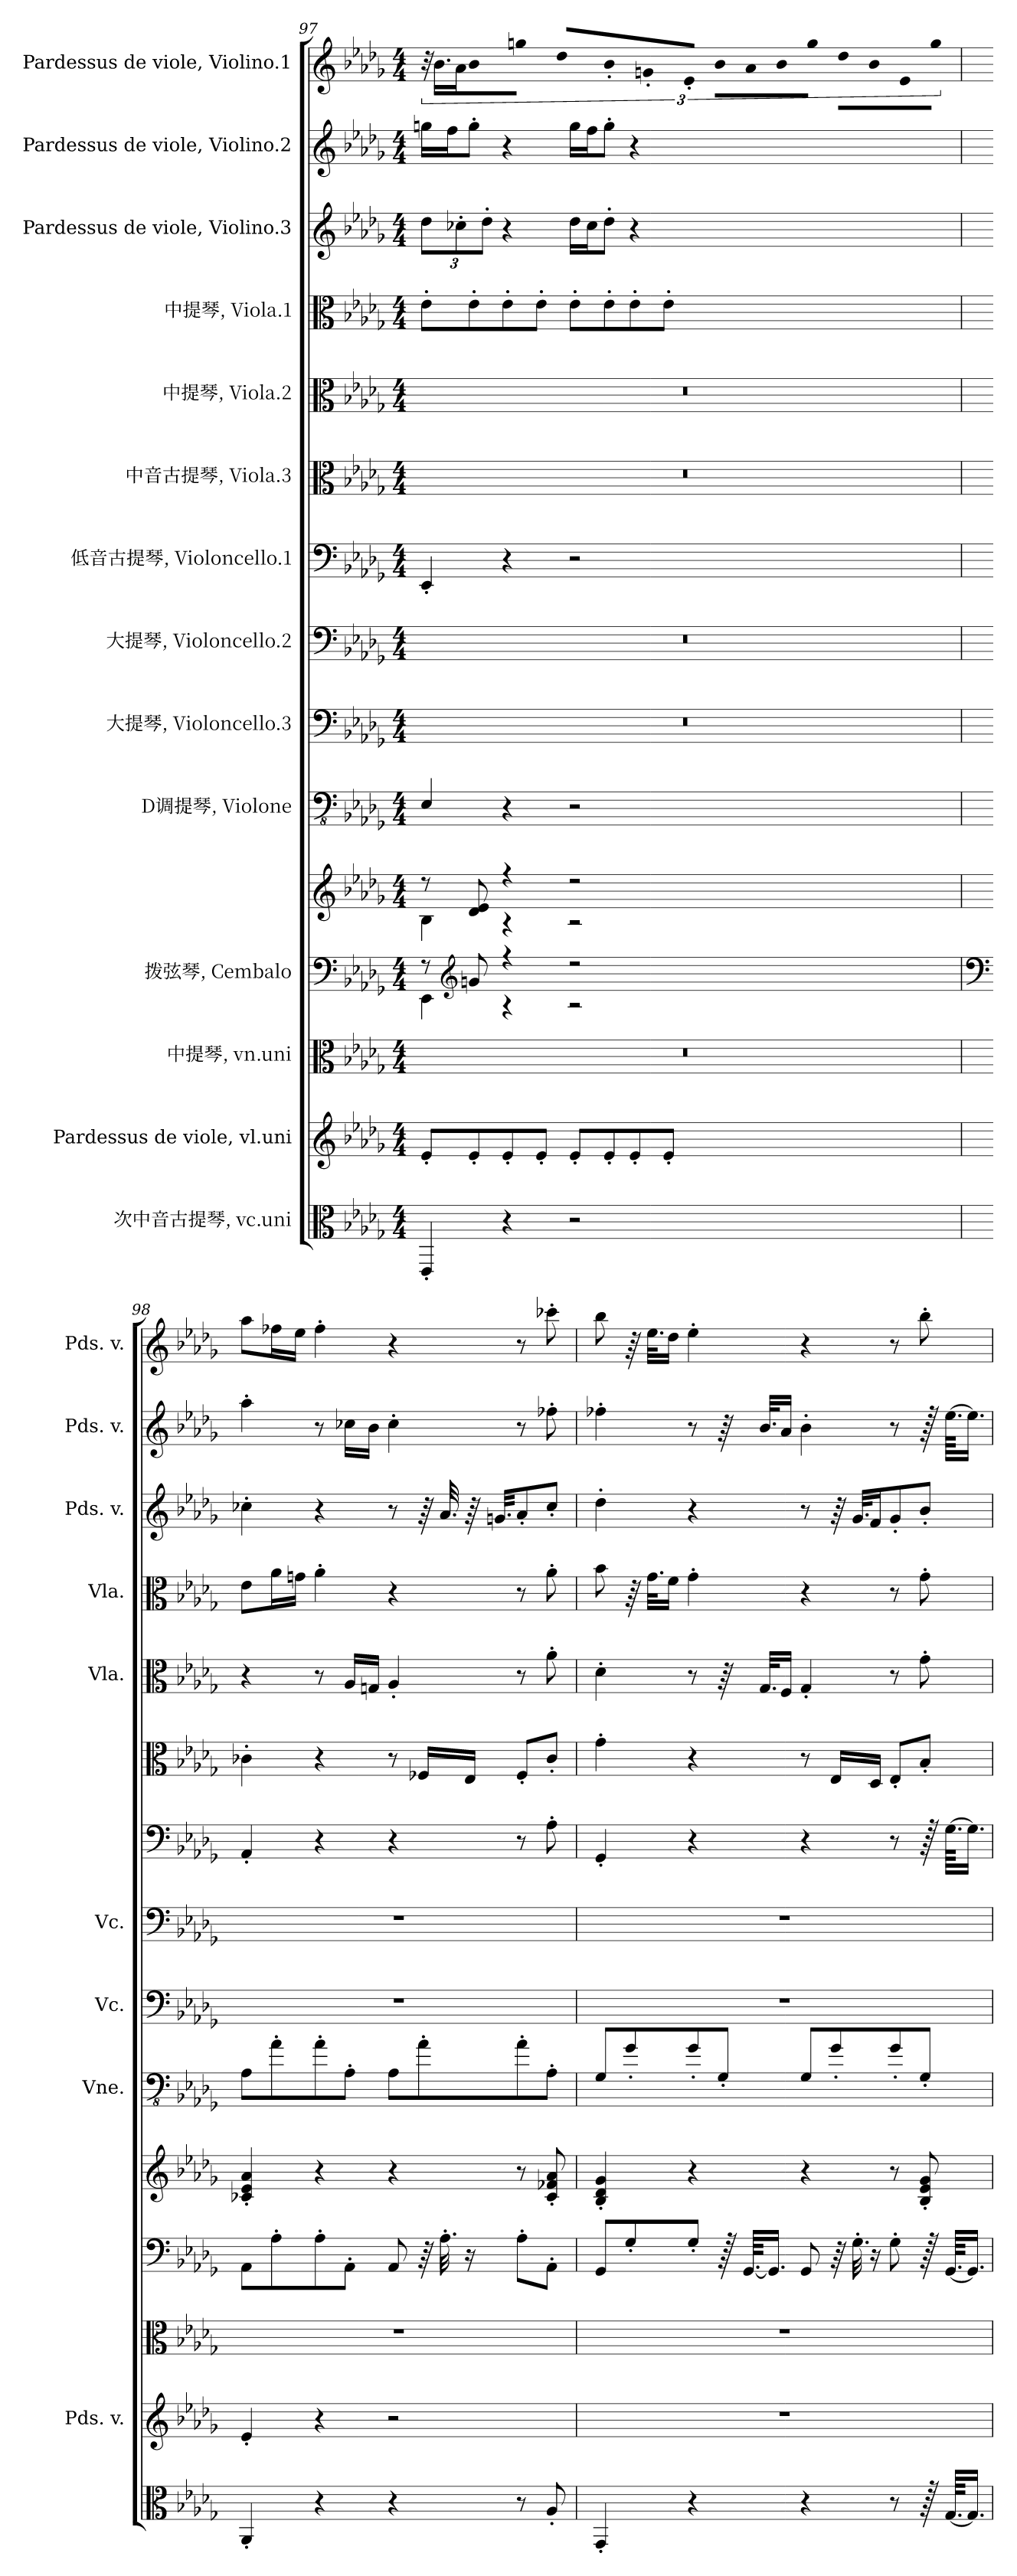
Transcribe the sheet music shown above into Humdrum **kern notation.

**kern	**kern	**kern	**kern	**kern	**kern	**kern	**kern	**kern	**kern	**kern	**kern	**kern	**kern	**kern
*part14	*part13	*part12	*part11	*part11	*part10	*part9	*part8	*part7	*part6	*part5	*part4	*part3	*part2	*part1
*staff15	*staff14	*staff13	*staff12	*staff11	*staff10	*staff9	*staff8	*staff7	*staff6	*staff5	*staff4	*staff3	*staff2	*staff1
*I"次中音古提琴, vc.uni	*I"Pardessus de viole, vl.uni	*I"中提琴, vn.uni	*I"拨弦琴, Cembalo	*	*I"D调提琴, Violone	*I"大提琴, Violoncello.3	*I"大提琴, Violoncello.2	*I"低音古提琴, Violoncello.1	*I"中音古提琴, Viola.3	*I"中提琴, Viola.2	*I"中提琴, Viola.1	*I"Pardessus de viole, Violino.3	*I"Pardessus de viole, Violino.2	*I"Pardessus de viole, Violino.1
*	*I'Pds. v.	*	*	*	*I'Vne.	*I'Vc.	*I'Vc.	*	*	*I'Vla.	*I'Vla.	*I'Pds. v.	*I'Pds. v.	*I'Pds. v.
!!LO:PB:g=z
*clefC3	*clefG2	*clefC3	*clefF4	*clefG2	*clefFv4	*clefF4	*clefF4	*clefF4	*clefC3	*clefC3	*clefC3	*clefG2	*clefG2	*clefG2
*	*	*	*	*	*ITrd7c12	*	*	*	*	*	*	*	*	*
*k[b-e-a-d-g-]	*k[b-e-a-d-g-]	*k[b-e-a-d-g-]	*k[b-e-a-d-g-]	*k[b-e-a-d-g-]	*k[b-e-a-d-g-]	*k[b-e-a-d-g-]	*k[b-e-a-d-g-]	*k[b-e-a-d-g-]	*k[b-e-a-d-g-]	*k[b-e-a-d-g-]	*k[b-e-a-d-g-]	*k[b-e-a-d-g-]	*k[b-e-a-d-g-]	*k[b-e-a-d-g-]
*M4/4	*M4/4	*M4/4	*M4/4	*M4/4	*M4/4	*M4/4	*M4/4	*M4/4	*M4/4	*M4/4	*M4/4	*M4/4	*M4/4	*M4/4
=97	=97	=97	=97	=97	=97	=97	=97	=97	=97	=97	=97	=97	=97	=97
*	*	*	*^	*^	*	*	*	*	*	*	*	*	*	*
*	*	*	*	*	*	*	*	*	*	*	*	*	*	*Xbrackettup	*	*
4EE-'/	8e-'/L	1r	8r	4EE-\	8r	4B-\	4EEE-/	1r	1r	4EE-'/	1r	1r	8e-'\L	12dd-\L	16ggn\LL	48r
.	.	.	.	.	.	.	.	.	.	.	.	.	.	.	.	24.b-\LL
.	.	.	.	.	.	.	.	.	.	.	.	.	.	.	16ff\J	.
.	.	.	.	.	.	.	.	.	.	.	.	.	.	12cc-X'\	.	24a-\
*	*	*	*clefG2	*	*	*	*	*	*	*	*	*	*	*	*	*
.	8e-'/	.	8gn/	.	8d-/ 8e-/	.	.	.	.	.	.	.	8e-'\	.	8gg'\J	16b-\
.	.	.	.	.	.	.	.	.	.	.	.	.	.	12dd-'\J	.	.
.	.	.	.	.	.	.	.	.	.	.	.	.	.	.	.	16ggn\JJ
4r	8e-'/	.	4r	4r	4r	4r	4r	.	.	4r	.	.	8e-'\	4r	4r	16dd-/LL
.	.	.	.	.	.	.	.	.	.	.	.	.	.	.	.	16b-'/
.	8e-'/J	.	.	.	.	.	.	.	.	.	.	.	8e-'\J	.	.	16gn'/
.	.	.	.	.	.	.	.	.	.	.	.	.	.	.	.	16e-'/JJ
2r	8e-'/L	.	2r	2r	2r	2r	2r	.	.	2r	.	.	8e-'\L	16dd-\LL	16gg\LL	16b-\LL
.	.	.	.	.	.	.	.	.	.	.	.	.	.	16cc-\J	16ff\J	16a-\
.	8e-'/	.	.	.	.	.	.	.	.	.	.	.	8e-'\	8dd-'\J	8gg'\J	16b-\
.	.	.	.	.	.	.	.	.	.	.	.	.	.	.	.	16gg\JJ
.	8e-'/	.	.	.	.	.	.	.	.	.	.	.	8e-'\	4r	4r	16dd-\LL
.	.	.	.	.	.	.	.	.	.	.	.	.	.	.	.	16b-\
.	8e-'/J	.	.	.	.	.	.	.	.	.	.	.	8e-'\J	.	.	16e-\
.	.	.	.	.	.	.	.	.	.	.	.	.	.	.	.	16gg\JJ
*	*	*	*v	*v	*	*	*	*	*	*	*	*	*	*	*	*
*	*	*	*	*v	*v	*	*	*	*	*	*	*	*	*	*
!!LO:PB:g=z
=98	=98	=98	=98	=98	=98	=98	=98	=98	=98	=98	=98	=98	=98	=98
*	*	*	*clefF4	*	*	*	*	*	*	*	*	*	*	*
4AA-'/	4e-'/	1r	8AA-\L	4c-X/' 4e-/' 4a-/'	8AAA-\L	1r	1r	4AA-'/	4c-X'\	4r	8e-\L	4cc-X'\	4aa-'\	8aa-\L
.	.	.	8A-'\	.	8AA-'\	.	.	.	.	.	16a-\L	.	.	16ff-X\L
.	.	.	.	.	.	.	.	.	.	.	16gn\JJ	.	.	16ee-\JJ
4r	4r	.	8A-'\	4r	8AA-'\	.	.	4r	4r	8r	4a-'\	4r	8r	4ff-'\
.	.	.	8AA-'\J	.	8AAA-'\J	.	.	.	.	16A-/LL	.	.	16cc-X\LL	.
.	.	.	.	.	.	.	.	.	.	16Gn/JJ	.	.	16b-\JJ	.
4r	2r	.	8AA-/	4r	8AAA-\L	.	.	4r	8r	4A-'/	4r	8r	4cc-'\	4r
.	.	.	64r	.	8AA-'\	.	.	.	16F-X/LL	.	.	64r	.	.
.	.	.	32.A-'\	.	.	.	.	.	.	.	.	32.a-/	.	.
.	.	.	16r	.	.	.	.	.	16E-/JJ	.	.	64r	.	.
.	.	.	.	.	.	.	.	.	.	.	.	32.gn/KKL	.	.
8r	.	.	8A-'\L	8r	8AA-'\	.	.	8r	8F-'/L	8r	8r	8a-'/	8r	8r
8A-'/	.	.	8AA-'\J	8c-/' 8f-X/' 8a-/'	8AAA-'\J	.	.	8A-'\	8c-'/J	8a-'\	8a-'\	8cc-'/J	8ff-X'\	8ccc-X'\
!!LO:PB:g=z
=99	=99	=99	=99	=99	=99	=99	=99	=99	=99	=99	=99	=99	=99	=99
4GG-'/	1r	1r	8GG-/L	4B-/' 4d-/' 4g-/'	8GGG-/L	1r	1r	4GG-'/	4g-'\	4d-'\	8b-\	4dd-'\	4ff-X'\	8bb-\
.	.	.	8G-'/	.	8GG-'/	.	.	.	.	.	64r	.	.	64r
.	.	.	.	.	.	.	.	.	.	.	32.g-\KLL	.	.	32.ee-\KLL
.	.	.	.	.	.	.	.	.	.	.	16f\JJ	.	.	16dd-\JJ
4r	.	.	8G-'/J	4r	8GG-'/	.	.	4r	4r	8r	4g-'\	4r	8r	4ee-'\
.	.	.	128r	.	8GGG-'/J	.	.	.	.	64r	.	.	64r	.
.	.	.	[64.GG-/KKLL	.	.	.	.	.	.	.	.	.	.	.
.	.	.	.	.	.	.	.	.	.	32.G-/KLL	.	.	32.b-/KLL	.
.	.	.	16.GG-/JJ]	.	.	.	.	.	.	.	.	.	.	.
.	.	.	.	.	.	.	.	.	.	16F/JJ	.	.	16a-/JJ	.
4r	.	.	8GG-/	4r	8GGG-/L	.	.	4r	8r	4G-'/	4r	8r	4b-'\	4r
.	.	.	64r	.	8GG-'/	.	.	.	16E-/LL	.	.	64r	.	.
.	.	.	32.G-'\	.	.	.	.	.	.	.	.	32.g-/KLL	.	.
.	.	.	16r	.	.	.	.	.	16D-/JJ	.	.	16f/J	.	.
8r	.	.	8G-'\	8r	8GG-'/	.	.	8r	8E-'/L	8r	8r	8g-'/	8r	8r
128r	.	.	128r	8B-/' 8e-/' 8g-/'	8GGG-'/J	.	.	128r	8B-'/J	8g-'\	8g-'\	8b-'/J	128r	8bb-'\
[64.G-/KKLL	.	.	[64.GG-/KKLL	.	.	.	.	[64.G-\KKLL	.	.	.	.	[64.ee-\KKLL	.
16.G-/JJ]	.	.	16.GG-/JJ]	.	.	.	.	16.G-\JJ]	.	.	.	.	16.ee-\JJ]	.
=	=	=	=	=	=	=	=	=	=	=	=	=	=	=
*-	*-	*-	*-	*-	*-	*-	*-	*-	*-	*-	*-	*-	*-	*-
